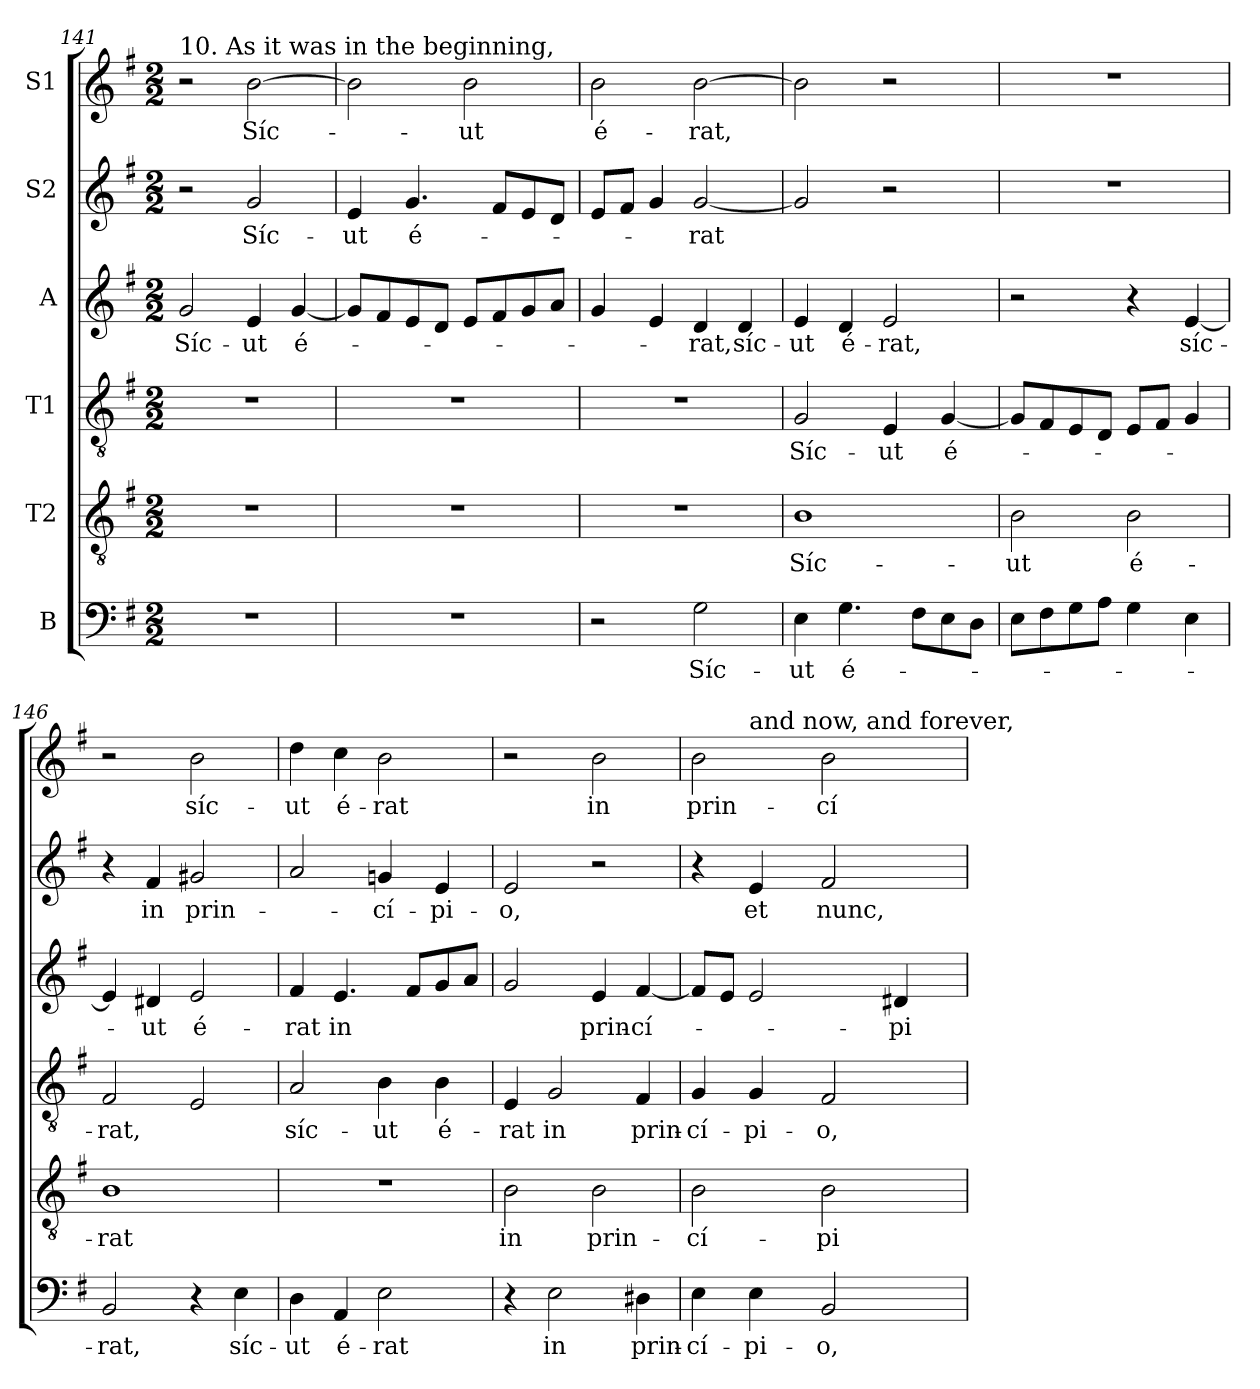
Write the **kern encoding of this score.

**kern	**text	**kern	**text	**kern	**text	**kern	**text	**kern	**text	**kern	**text
*part6	*part6	*part5	*part5	*part4	*part4	*part3	*part3	*part2	*part2	*part1	*part1
*staff6	*staff6	*staff5	*staff5	*staff4	*staff4	*staff3	*staff3	*staff2	*staff2	*staff1	*staff1
*I"B	*	*I"T2	*	*I"T1	*	*I"A	*	*I"S2	*	*I"S1	*
*clefF4	*	*clefGv2	*	*clefGv2	*	*clefG2	*	*clefG2	*	*clefG2	*
*k[f#]	*	*k[f#]	*	*k[f#]	*	*k[f#]	*	*k[f#]	*	*k[f#]	*
*G:	*	*G:	*	*G:	*	*G:	*	*G:	*	*G:	*
*M2/2	*	*M2/2	*	*M2/2	*	*M2/2	*	*M2/2	*	*M2/2	*
=141	=141	=141	=141	=141	=141	=141	=141	=141	=141	=141	=141
!	!	!	!	!	!	!	!	!	!	!LO:TX:a:t=10. As it was in the beginning,	!
!	!	!	!	!	!	!	!LO:LY:b	!	!	!	!
1r	.	1r	.	1r	.	2g/	Síc-	2r	.	2r	.
!	!	!	!	!	!	!	!LO:LY:b	!	!LO:LY:b	!	!LO:LY:b
.	.	.	.	.	.	4e/	-ut	2g/	Síc-	[2b\	Síc-
!	!	!	!	!	!	!	!LO:LY:b	!	!	!	!
.	.	.	.	.	.	[4g/	é-	.	.	.	.
=142	=142	=142	=142	=142	=142	=142	=142	=142	=142	=142	=142
!	!	!	!	!	!	!	!	!	!LO:LY:b	!	!
1r	.	1r	.	1r	.	8g/L]	.	4e/	-ut	2b\]	.
.	.	.	.	.	.	8f#/	.	.	.	.	.
!	!	!	!	!	!	!	!	!	!LO:LY:b	!	!
.	.	.	.	.	.	8e/	.	4.g/	é-	.	.
.	.	.	.	.	.	8d/J	.	.	.	.	.
!	!	!	!	!	!	!	!	!	!	!	!LO:LY:b
.	.	.	.	.	.	8e/L	.	.	.	2b\	-ut
.	.	.	.	.	.	8f#/	.	8f#/L	.	.	.
.	.	.	.	.	.	8g/	.	8e/	.	.	.
.	.	.	.	.	.	8a/J	.	8d/J	.	.	.
=143	=143	=143	=143	=143	=143	=143	=143	=143	=143	=143	=143
!	!	!	!	!	!	!	!	!	!	!	!LO:LY:b
2r	.	1r	.	1r	.	4g/	.	8e/L	.	2b\	é-
.	.	.	.	.	.	.	.	8f#/J	.	.	.
.	.	.	.	.	.	4e/	.	4g/	.	.	.
!	!LO:LY:b	!	!	!	!	!	!LO:LY:b	!	!LO:LY:b	!	!LO:LY:b
2G\	Síc-	.	.	.	.	4d/	-rat,	[2g/	-rat	[2b\	-rat,
!	!	!	!	!	!	!	!LO:LY:b	!	!	!	!
.	.	.	.	.	.	4d/	síc-	.	.	.	.
=144	=144	=144	=144	=144	=144	=144	=144	=144	=144	=144	=144
!	!LO:LY:b	!	!LO:LY:b	!	!LO:LY:b	!	!LO:LY:b	!	!	!	!
4E\	-ut	1B	Síc-	2G/	Síc-	4e/	-ut	2g/]	.	2b\]	.
!	!LO:LY:b	!	!	!	!	!	!LO:LY:b	!	!	!	!
4.G\	é-	.	.	.	.	4d/	é-	.	.	.	.
!	!	!	!	!	!LO:LY:b	!	!LO:LY:b	!	!	!	!
.	.	.	.	4E/	-ut	2e/	-rat,	2r	.	2r	.
8F#\L	.	.	.	.	.	.	.	.	.	.	.
!	!	!	!	!	!LO:LY:b	!	!	!	!	!	!
8E\	.	.	.	[4G/	é-	.	.	.	.	.	.
8D\J	.	.	.	.	.	.	.	.	.	.	.
=145	=145	=145	=145	=145	=145	=145	=145	=145	=145	=145	=145
!	!	!	!LO:LY:b	!	!	!	!	!	!	!	!
8E\L	.	2B\	-ut	8G/L]	.	2r	.	1r	.	1r	.
8F#\	.	.	.	8F#/	.	.	.	.	.	.	.
8G\	.	.	.	8E/	.	.	.	.	.	.	.
8A\J	.	.	.	8D/J	.	.	.	.	.	.	.
!	!	!	!LO:LY:b	!	!	!	!	!	!	!	!
4G\	.	2B\	é-	8E/L	.	4r	.	.	.	.	.
.	.	.	.	8F#/J	.	.	.	.	.	.	.
!	!	!	!	!	!	!	!LO:LY:b	!	!	!	!
4E\	.	.	.	4G/	.	[4e/	síc-	.	.	.	.
!!LO:PB:g=z
=146	=146	=146	=146	=146	=146	=146	=146	=146	=146	=146	=146
!	!LO:LY:b	!	!LO:LY:b	!	!LO:LY:b	!	!	!	!	!	!
2BB/	-rat,	1B	-rat	2F#/	-rat,	4e/]	.	4r	.	2r	.
!	!	!	!	!	!	!	!LO:LY:b	!	!LO:LY:b	!	!
.	.	.	.	.	.	4d#X/	-ut	4f#/	in	.	.
!	!	!	!	!	!	!	!LO:LY:b	!	!LO:LY:b	!	!LO:LY:b
4r	.	.	.	2E/	.	2e/	é-	2g#X/	prin-	2b\	síc-
!	!LO:LY:b	!	!	!	!	!	!	!	!	!	!
4E\	síc-	.	.	.	.	.	.	.	.	.	.
=147	=147	=147	=147	=147	=147	=147	=147	=147	=147	=147	=147
!	!LO:LY:b	!	!	!	!LO:LY:b	!	!LO:LY:b	!	!	!	!LO:LY:b
4D\	-ut	1r	.	2A/	síc-	4f#/	-rat	2a/	.	4dd\	-ut
!	!LO:LY:b	!	!	!	!	!	!LO:LY:b	!	!	!	!LO:LY:b
4AA/	é-	.	.	.	.	4.e/	in	.	.	4cc\	é-
!	!LO:LY:b	!	!	!	!LO:LY:b	!	!	!	!LO:LY:b	!	!LO:LY:b
2E\	-rat	.	.	4B\	-ut	.	.	4gni/	-cí-	2b\	-rat
.	.	.	.	.	.	8f#/L	.	.	.	.	.
!	!	!	!	!	!LO:LY:b	!	!	!	!LO:LY:b	!	!
.	.	.	.	4B\	é-	8g/	.	4e/	-pi-	.	.
.	.	.	.	.	.	8a/J	.	.	.	.	.
=148	=148	=148	=148	=148	=148	=148	=148	=148	=148	=148	=148
!	!	!	!LO:LY:b	!	!LO:LY:b	!	!	!	!LO:LY:b	!	!
4r	.	2B\	in	4E/	-rat	2g/	.	2e/	-o,	2r	.
!	!LO:LY:b	!	!	!	!LO:LY:b	!	!	!	!	!	!
2E\	in	.	.	2G/	in	.	.	.	.	.	.
!	!	!	!LO:LY:b	!	!	!	!LO:LY:b	!	!	!	!LO:LY:b
.	.	2B\	prin-	.	.	4e/	prin-	2r	.	2b\	in
!	!LO:LY:b	!	!	!	!LO:LY:b	!	!LO:LY:b	!	!	!	!
4D#X\	prin-	.	.	4F#/	prin-	[4f#/	-cí-	.	.	.	.
=149	=149	=149	=149	=149	=149	=149	=149	=149	=149	=149	=149
!	!LO:LY:b	!	!LO:LY:b	!	!LO:LY:b	!	!	!	!	!	!LO:LY:b
*	*	*	*	*	*	*	*	*	*	*^	*
4E\	-cí-	2B\	-cí-	4G/	-cí-	8f#/L]	.	4r	.	2b\	4ryy	prin-
.	.	.	.	.	.	8e/J	.	.	.	.	.	.
!	!	!	!	!	!	!	!	!	!	!	!LO:TX:a:t=and now, and forever,	!
!	!LO:LY:b	!	!	!	!LO:LY:b	!	!	!	!LO:LY:b	!	!	!
4E\	-pi-	.	.	4G/	-pi-	2e/	.	4e/	et	.	2.ryy	.
!	!LO:LY:b	!	!LO:LY:b	!	!LO:LY:b	!	!	!	!LO:LY:b	!	!	!LO:LY:b
2BB/	-o,	2B\	-pi-	2F#/	-o,	.	.	2f#/	nunc,	2b\	.	-cí-
!	!	!	!	!	!	!	!LO:LY:b	!	!	!	!	!
.	.	.	.	.	.	4d#i/	-pi-	.	.	.	.	.
*	*	*	*	*	*	*	*	*	*	*v	*v	*
=	=	=	=	=	=	=	=	=	=	=	=
*-	*-	*-	*-	*-	*-	*-	*-	*-	*-	*-	*-
